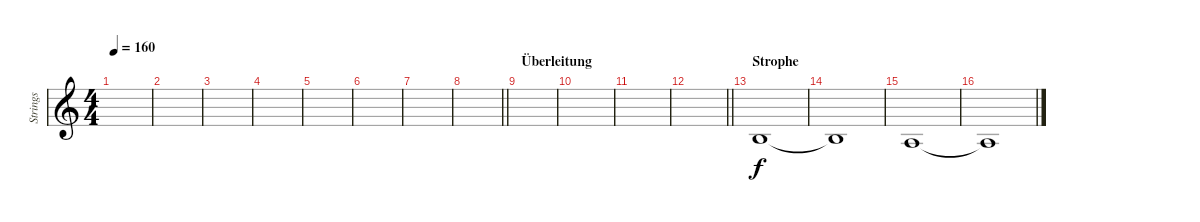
\track ("Strings" "Strings") {instrument stringensemble1}
\staff {score}
\tuning (E4 B3 G3 D3 A2 E2 B1) {hide}
\ts (4 4)
\tempo 160
\clef g2
\ks c
|
|
|
|
|
|
|
\barLineRight lightlight
|
\section ("" "Überleitung")
|
|
|
\barLineRight lightlight
|
\section ("" "Strophe")
0.2.1 |
0.2{t}.1 |
2.3.1 |
2.3{t}.1
